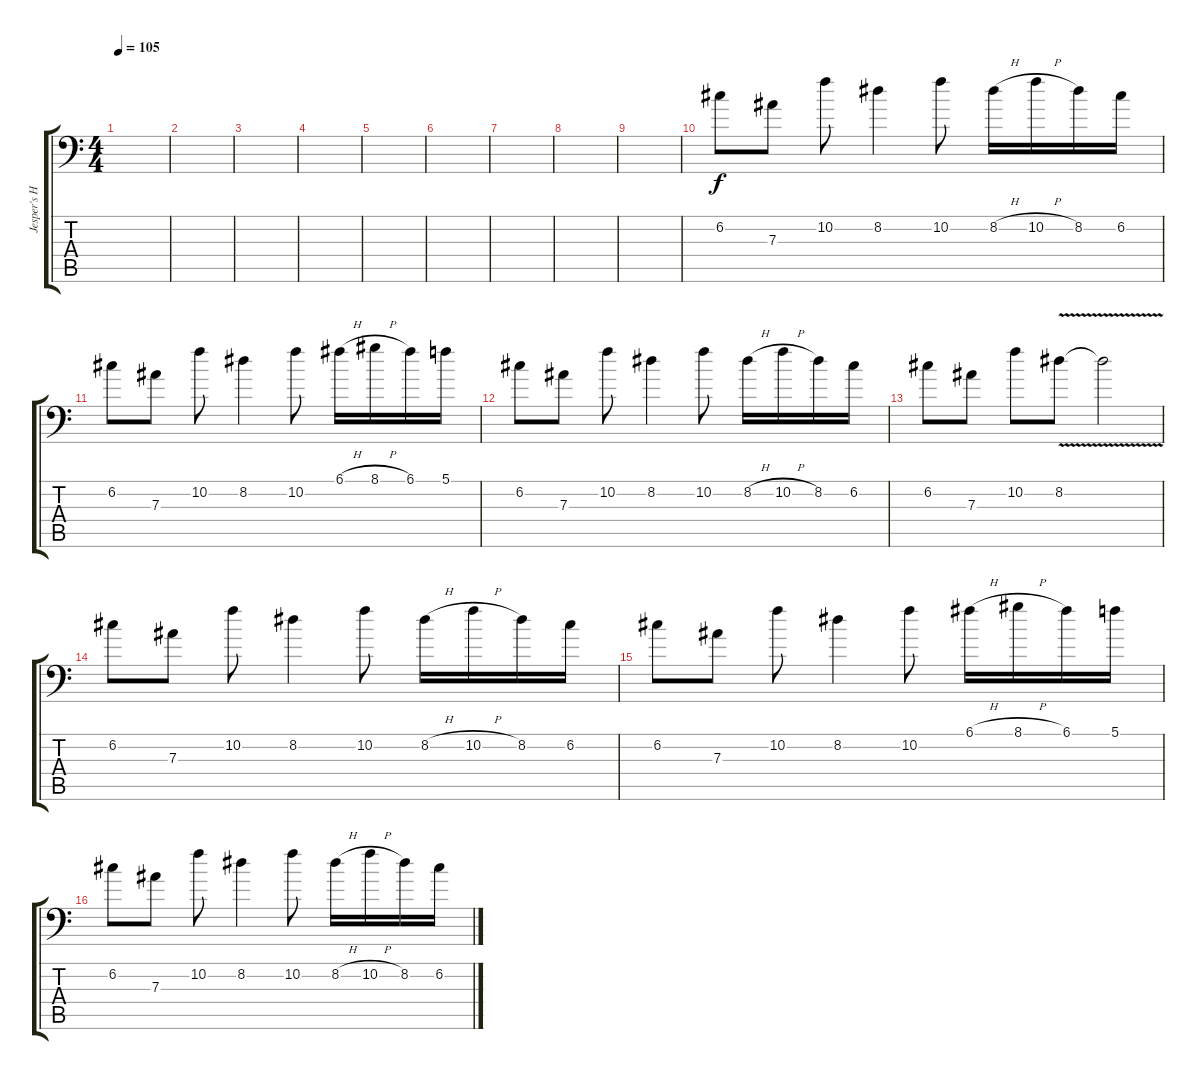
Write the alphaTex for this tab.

\track ("Jesper's Harmonizer" "Jesper's H") {instrument distortionguitar}
\staff {score tabs}
\tuning (C4 G3 Eb3 Bb2 F2 Bb1) {hide}
\ts (4 4)
\tempo 105
\clef f4
\ks c
|
|
|
|
|
|
|
|
|
6.2.8{balance 12} 7.3.8 10.2.8 8.2.4 10.2.8 8.2{h}.16 10.2{h}.16 8.2.16 6.2.16 |
6.2.8 7.3.8 10.2.8 8.2.4 10.2.8 6.1{h}.16 8.1{h}.16 6.1.16 5.1.16 |
6.2.8 7.3.8 10.2.8 8.2.4 10.2.8 8.2{h}.16 10.2{h}.16 8.2.16 6.2.16 |
6.2.8 7.3.8 10.2.8 8.2{v}.8 8.2{t}.2 |
6.2.8 7.3.8 10.2.8 8.2.4 10.2.8 8.2{h}.16 10.2{h}.16 8.2.16 6.2.16 |
6.2.8 7.3.8 10.2.8 8.2.4 10.2.8 6.1{h}.16 8.1{h}.16 6.1.16 5.1.16 |
6.2.8 7.3.8 10.2.8 8.2.4 10.2.8 8.2{h}.16 10.2{h}.16 8.2.16 6.2.16
